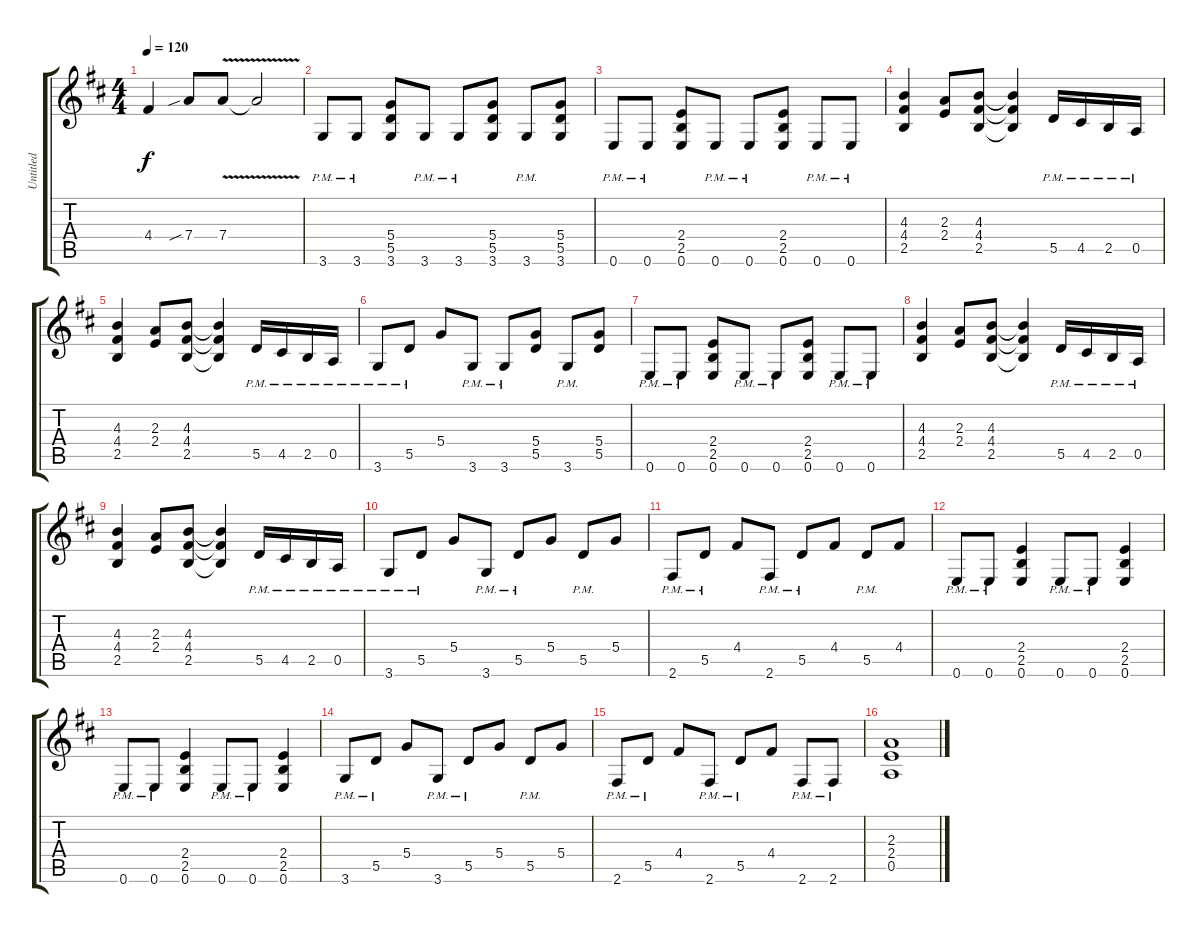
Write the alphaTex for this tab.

\track ("Untitled" "Untitled") {instrument distortionguitar}
\staff {score tabs}
\tuning (E4 B3 G3 D3 A2 E2) {hide}
\ts (4 4)
\tempo 120
\clef g2
\ks d
4.4.4{dy f} 7.4{sib}.8 7.4{v}.8 7.4{v t}.2 |
3.6{pm}.8 3.6{pm}.8 (5.4 5.5 3.6).8 3.6{pm}.8 3.6{pm}.8 (5.4 5.5 3.6).8 3.6{pm}.8 (5.4 5.5 3.6).8 |
0.6{pm}.8 0.6{pm}.8 (2.4 2.5 0.6).8 0.6{pm}.8 0.6{pm}.8 (2.4 2.5 0.6).8 0.6{pm}.8 0.6{pm}.8 |
(4.3 4.4 2.5).4 (2.3 2.4).8 (4.3 4.4 2.5).8 (4.3{t} 4.4{t} 2.5{t}).4 5.5{pm}.16 4.5{pm}.16 2.5{pm}.16 0.5{pm}.16 |
(4.3 4.4 2.5).4 (2.3 2.4).8 (4.3 4.4 2.5).8 (4.3{t} 4.4{t} 2.5{t}).4 5.5{pm}.16 4.5{pm}.16 2.5{pm}.16 0.5{pm}.16 |
3.6{pm}.8 5.5{pm}.8 5.4.8 3.6{pm}.8 3.6{pm}.8 (5.4 5.5).8 3.6{pm}.8 (5.4 5.5).8 |
0.6{pm}.8 0.6{pm}.8 (2.4 2.5 0.6).8 0.6{pm}.8 0.6{pm}.8 (2.4 2.5 0.6).8 0.6{pm}.8 0.6{pm}.8 |
(4.3 4.4 2.5).4 (2.3 2.4).8 (4.3 4.4 2.5).8 (4.3{t} 4.4{t} 2.5{t}).4 5.5{pm}.16 4.5{pm}.16 2.5{pm}.16 0.5{pm}.16 |
(4.3 4.4 2.5).4 (2.3 2.4).8 (4.3 4.4 2.5).8 (4.3{t} 4.4{t} 2.5{t}).4 5.5{pm}.16 4.5{pm}.16 2.5{pm}.16 0.5{pm}.16 |
3.6{pm}.8 5.5{pm}.8 5.4.8 3.6{pm}.8 5.5{pm}.8 5.4.8 5.5{pm}.8 5.4.8 |
2.6{pm}.8 5.5{pm}.8 4.4.8 2.6{pm}.8 5.5{pm}.8 4.4.8 5.5{pm}.8 4.4.8 |
0.6{pm}.8 0.6{pm}.8 (2.4 2.5 0.6).4 0.6{pm}.8 0.6{pm}.8 (2.4 2.5 0.6).4 |
0.6{pm}.8 0.6{pm}.8 (2.4 2.5 0.6).4 0.6{pm}.8 0.6{pm}.8 (2.4 2.5 0.6).4 |
3.6{pm}.8 5.5{pm}.8 5.4.8 3.6{pm}.8 5.5{pm}.8 5.4.8 5.5{pm}.8 5.4.8 |
2.6{pm}.8 5.5{pm}.8 4.4.8 2.6{pm}.8 5.5{pm}.8 4.4.8 2.6{pm}.8 2.6{pm}.8 |
(2.3 2.4 0.5).1
